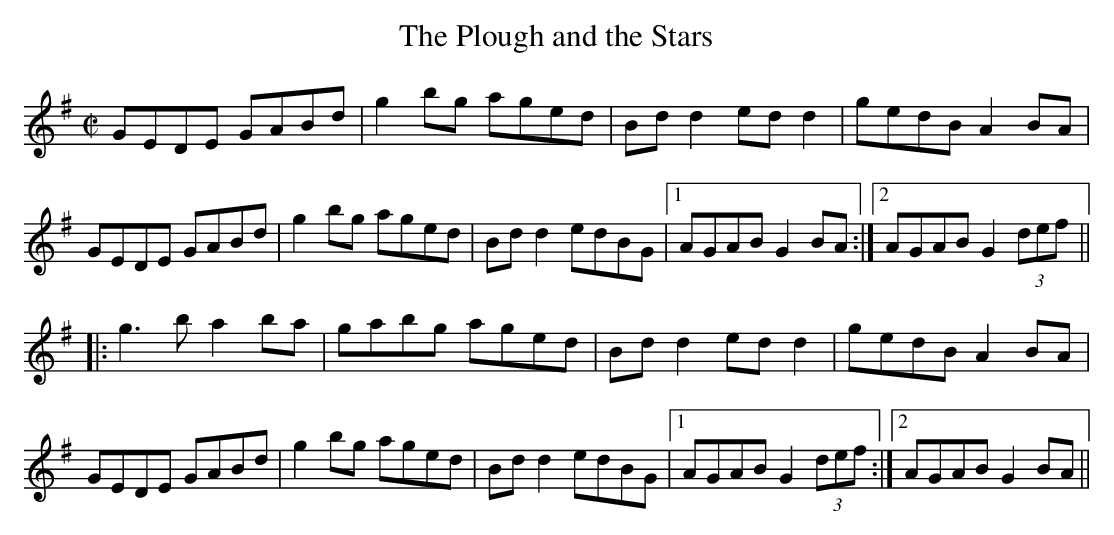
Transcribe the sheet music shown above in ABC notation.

X:1
T:Plough and the Stars, The
M:C|
L:1/8
K:G
GEDE GABd|g2bg aged|Bdd2 edd2|gedB A2BA|
GEDE GABd|g2bg aged|Bdd2 edBG|1 AGAB G2BA:|2 AGAB G2 (3def||
|:g3b a2ba|gabg aged|Bdd2 edd2|gedB A2BA|
GEDE GABd|g2bg aged|Bdd2 edBG|1 AGAB G2 (3def:|2 AGAB G2 BA||
